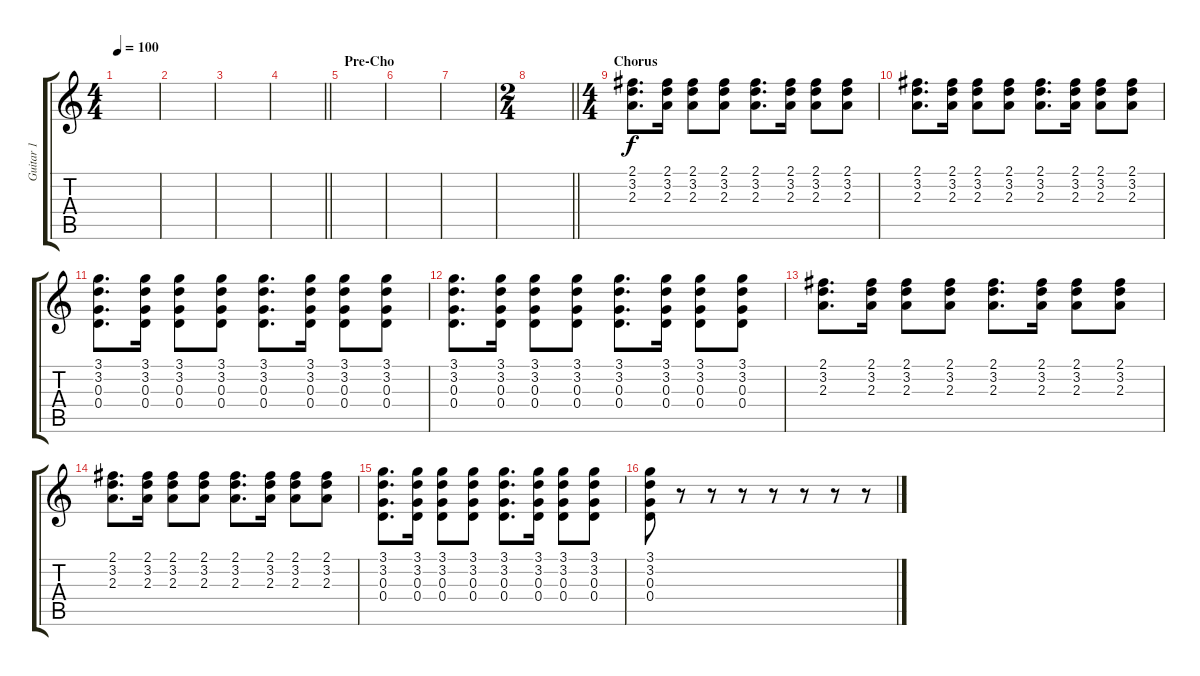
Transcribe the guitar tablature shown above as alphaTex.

\track ("Guitar 1" "Guitar 1") {instrument distortionguitar}
\staff {score tabs}
\tuning (E4 B3 G3 D3 A2 E2) {hide}
\ts (4 4)
\tempo 100
\clef g2
\ks c
|
|
|
\barLineRight lightlight
|
\section ("" "Pre-Cho")
|
|
|
\ts (2 4)
\barLineRight lightlight
|
\ts (4 4)
\section ("" "Chorus")
(2.1 3.2 2.3).8{d} (2.1 3.2 2.3).16 (2.1 3.2 2.3).8 (2.1 3.2 2.3).8 (2.1 3.2 2.3).8{d} (2.1 3.2 2.3).16 (2.1 3.2 2.3).8 (2.1 3.2 2.3).8 |
(2.1 3.2 2.3).8{d} (2.1 3.2 2.3).16 (2.1 3.2 2.3).8 (2.1 3.2 2.3).8 (2.1 3.2 2.3).8{d} (2.1 3.2 2.3).16 (2.1 3.2 2.3).8 (2.1 3.2 2.3).8 |
(3.1 3.2 0.3 0.4).8{d} (3.1 3.2 0.3 0.4).16 (3.1 3.2 0.3 0.4).8 (3.1 3.2 0.3 0.4).8 (3.1 3.2 0.3 0.4).8{d} (3.1 3.2 0.3 0.4).16 (3.1 3.2 0.3 0.4).8 (3.1 3.2 0.3 0.4).8 |
(3.1 3.2 0.3 0.4).8{d} (3.1 3.2 0.3 0.4).16 (3.1 3.2 0.3 0.4).8 (3.1 3.2 0.3 0.4).8 (3.1 3.2 0.3 0.4).8{d} (3.1 3.2 0.3 0.4).16 (3.1 3.2 0.3 0.4).8 (3.1 3.2 0.3 0.4).8 |
(2.1 3.2 2.3).8{d} (2.1 3.2 2.3).16 (2.1 3.2 2.3).8 (2.1 3.2 2.3).8 (2.1 3.2 2.3).8{d} (2.1 3.2 2.3).16 (2.1 3.2 2.3).8 (2.1 3.2 2.3).8 |
(2.1 3.2 2.3).8{d} (2.1 3.2 2.3).16 (2.1 3.2 2.3).8 (2.1 3.2 2.3).8 (2.1 3.2 2.3).8{d} (2.1 3.2 2.3).16 (2.1 3.2 2.3).8 (2.1 3.2 2.3).8 |
(3.1 3.2 0.3 0.4).8{d} (3.1 3.2 0.3 0.4).16 (3.1 3.2 0.3 0.4).8 (3.1 3.2 0.3 0.4).8 (3.1 3.2 0.3 0.4).8{d} (3.1 3.2 0.3 0.4).16 (3.1 3.2 0.3 0.4).8 (3.1 3.2 0.3 0.4).8 |
(3.1 3.2 0.3 0.4).8 r.8 r.8 r.8 r.8 r.8 r.8 r.8
